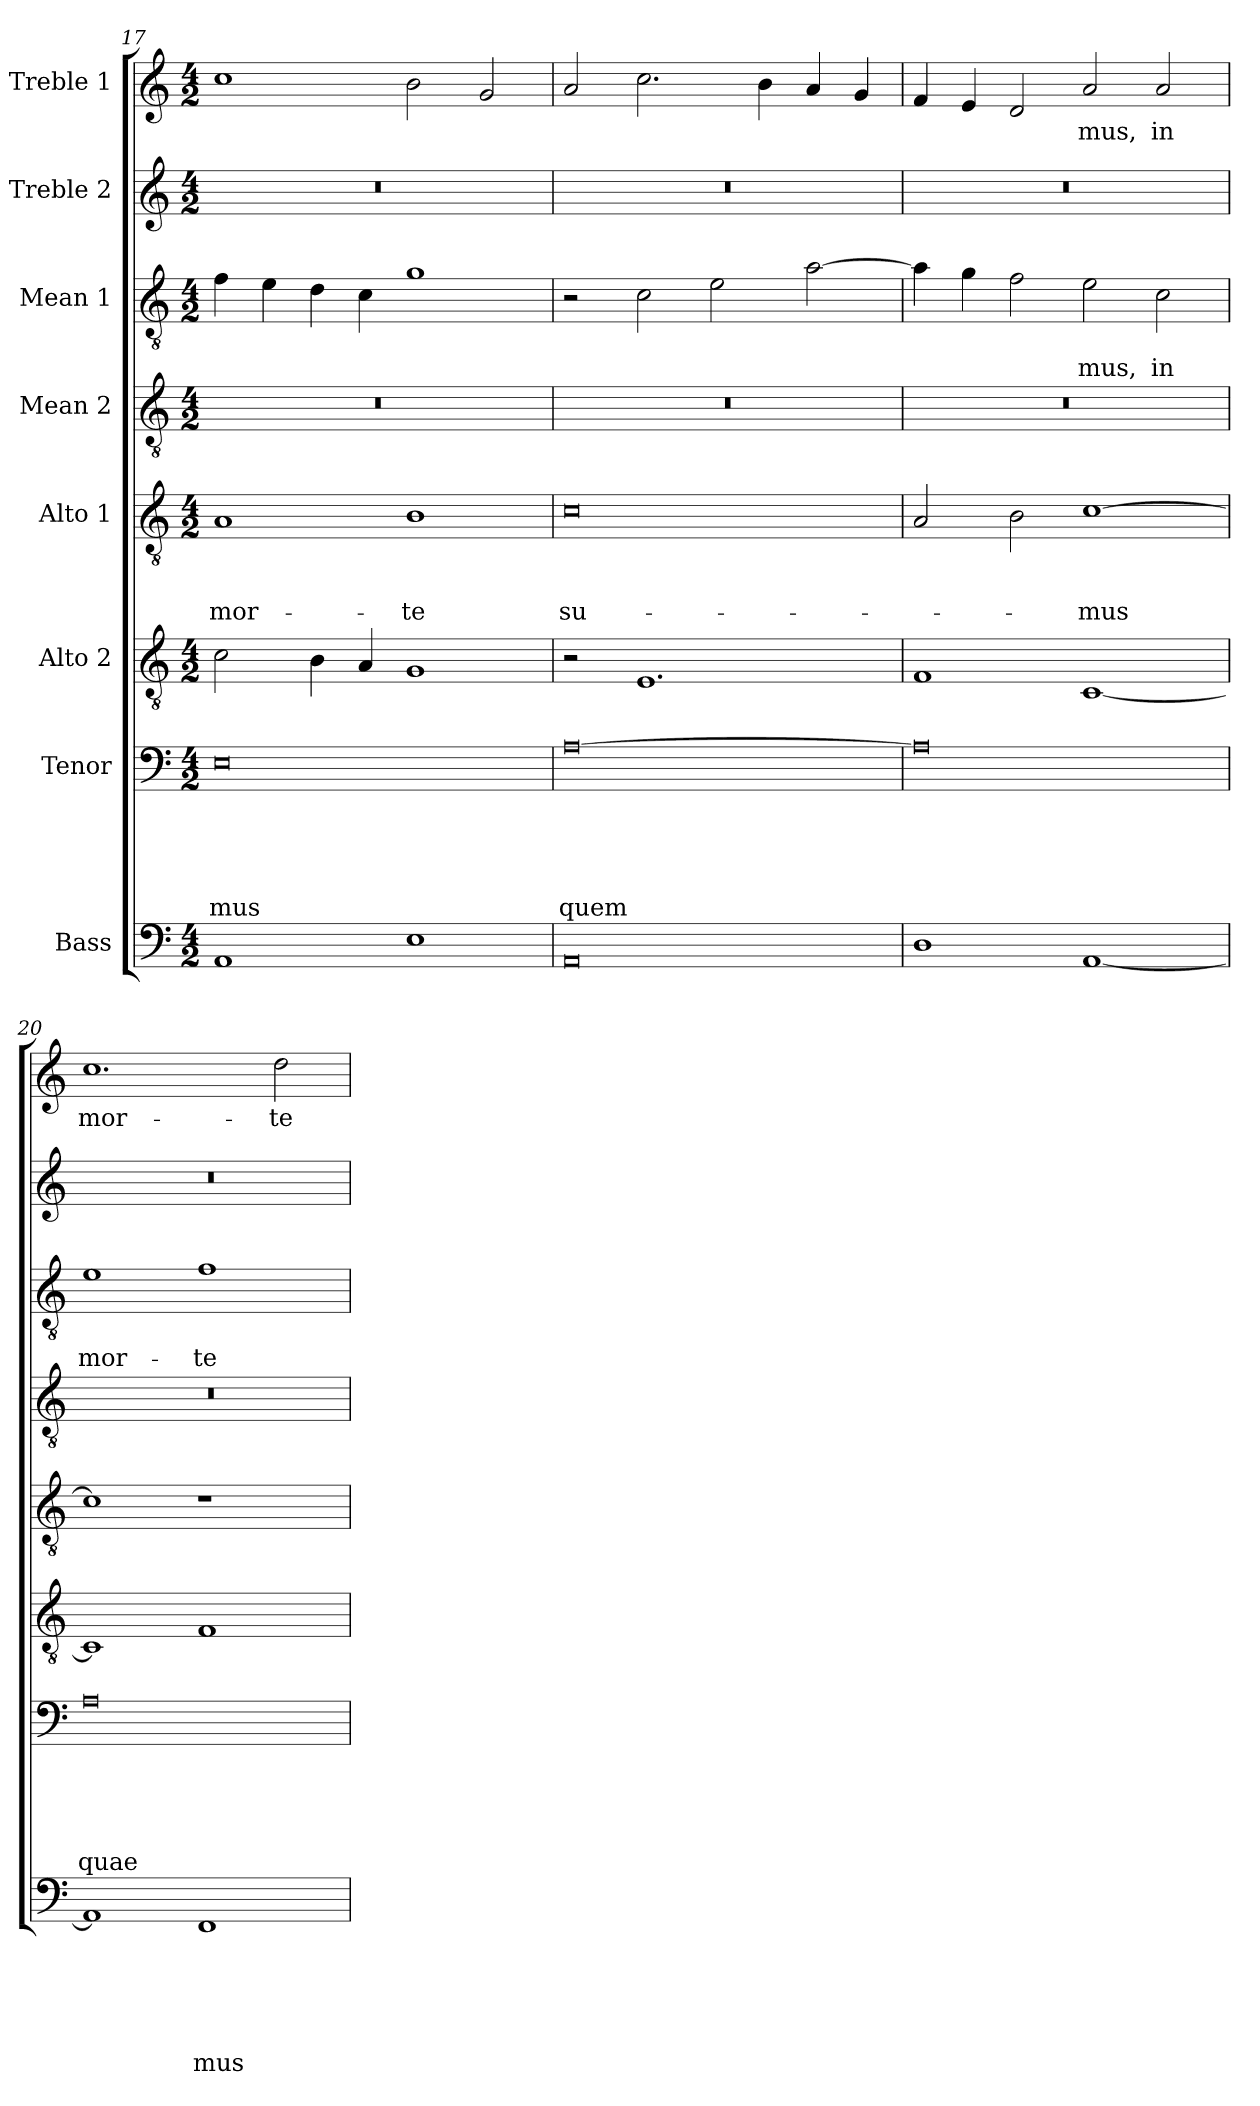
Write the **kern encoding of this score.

**kern	**text	**text	**text	**text	**text	**text	**kern	**text	**text	**text	**text	**text	**kern	**kern	**text	**text	**text	**kern	**kern	**text	**text	**kern	**kern	**text
*part8	*part8	*part8	*part8	*part8	*part8	*part8	*part7	*part7	*part7	*part7	*part7	*part7	*part6	*part5	*part5	*part5	*part5	*part4	*part3	*part3	*part3	*part2	*part1	*part1
*staff8	*staff8	*staff8	*staff8	*staff8	*staff8	*staff8	*staff7	*staff7	*staff7	*staff7	*staff7	*staff7	*staff6	*staff5	*staff5	*staff5	*staff5	*staff4	*staff3	*staff3	*staff3	*staff2	*staff1	*staff1
*I"Bass	*	*	*	*	*	*	*I"Tenor	*	*	*	*	*	*I"Alto 2	*I"Alto 1	*	*	*	*I"Mean 2	*I"Mean 1	*	*	*I"Treble 2	*I"Treble 1	*
*clefF4	*	*	*	*	*	*	*clefF4	*	*	*	*	*	*clefGv2	*clefGv2	*	*	*	*clefGv2	*clefGv2	*	*	*clefG2	*clefG2	*
*k[]	*	*	*	*	*	*	*k[]	*	*	*	*	*	*k[]	*k[]	*	*	*	*k[]	*k[]	*	*	*k[]	*k[]	*
*C:	*	*	*	*	*	*	*C:	*	*	*	*	*	*C:	*C:	*	*	*	*C:	*C:	*	*	*C:	*C:	*
*M4/2	*	*	*	*	*	*	*M4/2	*	*	*	*	*	*M4/2	*M4/2	*	*	*	*M4/2	*M4/2	*	*	*M4/2	*M4/2	*
=17	=17	=17	=17	=17	=17	=17	=17	=17	=17	=17	=17	=17	=17	=17	=17	=17	=17	=17	=17	=17	=17	=17	=17	=17
1AA	.	.	.	.	.	.	0E	.	.	.	.	-mus	2c\	1A	.	.	mor-	0r	4f\	.	.	0r	1cc	.
.	.	.	.	.	.	.	.	.	.	.	.	.	.	.	.	.	.	.	4e\	.	.	.	.	.
.	.	.	.	.	.	.	.	.	.	.	.	.	4B\	.	.	.	.	.	4d\	.	.	.	.	.
.	.	.	.	.	.	.	.	.	.	.	.	.	4A/	.	.	.	.	.	4c\	.	.	.	.	.
1E	.	.	.	.	.	.	.	.	.	.	.	.	1G	1B	.	.	-te	.	1g	.	.	.	2b\	.
.	.	.	.	.	.	.	.	.	.	.	.	.	.	.	.	.	.	.	.	.	.	.	2g/	.
=18	=18	=18	=18	=18	=18	=18	=18	=18	=18	=18	=18	=18	=18	=18	=18	=18	=18	=18	=18	=18	=18	=18	=18	=18
0AA	.	.	.	.	.	.	[0A	.	.	.	.	quem	2r	0c	.	.	su-	0r	2r	.	.	0r	2a/	.
.	.	.	.	.	.	.	.	.	.	.	.	.	1.E	.	.	.	.	.	2c\	.	.	.	2.cc\	.
.	.	.	.	.	.	.	.	.	.	.	.	.	.	.	.	.	.	.	2e\	.	.	.	.	.
.	.	.	.	.	.	.	.	.	.	.	.	.	.	.	.	.	.	.	.	.	.	.	4b\	.
.	.	.	.	.	.	.	.	.	.	.	.	.	.	.	.	.	.	.	[2a\	.	.	.	4a/	.
.	.	.	.	.	.	.	.	.	.	.	.	.	.	.	.	.	.	.	.	.	.	.	4g/	.
=19	=19	=19	=19	=19	=19	=19	=19	=19	=19	=19	=19	=19	=19	=19	=19	=19	=19	=19	=19	=19	=19	=19	=19	=19
1D	.	.	.	.	.	.	0A]	.	.	.	.	.	1F	2A/	.	.	.	0r	4a\]	.	.	0r	4f/	.
.	.	.	.	.	.	.	.	.	.	.	.	.	.	.	.	.	.	.	4g\	.	.	.	4e/	.
.	.	.	.	.	.	.	.	.	.	.	.	.	.	2B\	.	.	.	.	2f\	.	.	.	2d/	.
[1AA	.	.	.	.	.	.	.	.	.	.	.	.	[1C	[1c	.	.	-mus	.	2e\	.	-mus,	.	2a/	-mus,
.	.	.	.	.	.	.	.	.	.	.	.	.	.	.	.	.	.	.	2c\	.	in	.	2a/	in
=20	=20	=20	=20	=20	=20	=20	=20	=20	=20	=20	=20	=20	=20	=20	=20	=20	=20	=20	=20	=20	=20	=20	=20	=20
1AA]	.	.	.	.	.	.	0A	.	.	.	.	quae-	1C]	1c]	.	.	.	0r	1e	.	mor-	0r	1.cc	mor-
1FF	.	.	.	.	.	-mus	.	.	.	.	.	.	1F	1r	.	.	.	.	1f	.	-te	.	.	.
.	.	.	.	.	.	.	.	.	.	.	.	.	.	.	.	.	.	.	.	.	.	.	2dd\	-te
=	=	=	=	=	=	=	=	=	=	=	=	=	=	=	=	=	=	=	=	=	=	=	=	=
*-	*-	*-	*-	*-	*-	*-	*-	*-	*-	*-	*-	*-	*-	*-	*-	*-	*-	*-	*-	*-	*-	*-	*-	*-
